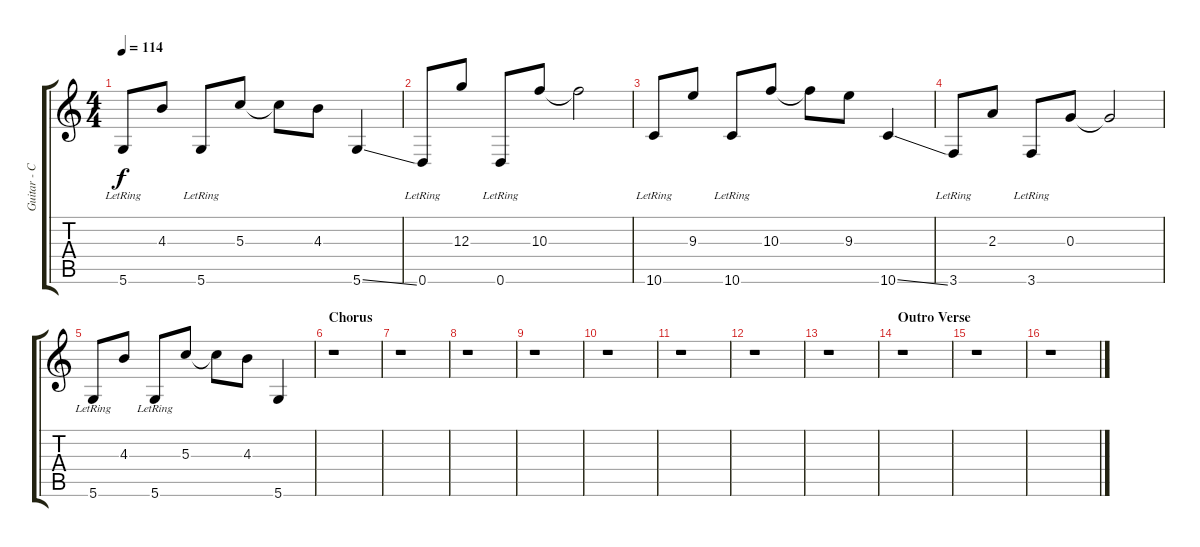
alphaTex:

\track ("Guitar - Clean" "Guitar - C") {instrument electricguitarjazz}
\staff {score tabs}
\tuning (E4 B3 G3 D3 A2 D2) {hide}
\ts (4 4)
\tempo 114
\clef g2
\ks c
5.6{lr}.8{dy f} 4.3.8 5.6{lr}.8 5.3.8 5.3{t}.8 4.3.8 5.6{ss}.4 |
0.6{lr}.8 12.3.8 0.6{lr}.8 10.3.8 10.3{t}.2 |
10.6{lr}.8 9.3.8 10.6{lr}.8 10.3.8 10.3{t}.8 9.3.8 10.6{ss}.4 |
3.6{lr}.8 2.3.8 3.6{lr}.8 0.3.8 0.3{t}.2 |
5.6{lr}.8 4.3.8 5.6{lr}.8 5.3.8 5.3{t}.8 4.3.8 5.6.4 |
\section ("" "Chorus")
r.1 |
r.1 |
r.1 |
r.1 |
r.1 |
r.1 |
r.1 |
r.1 |
\section ("" "Outro Verse")
r.1 |
r.1 |
r.1
